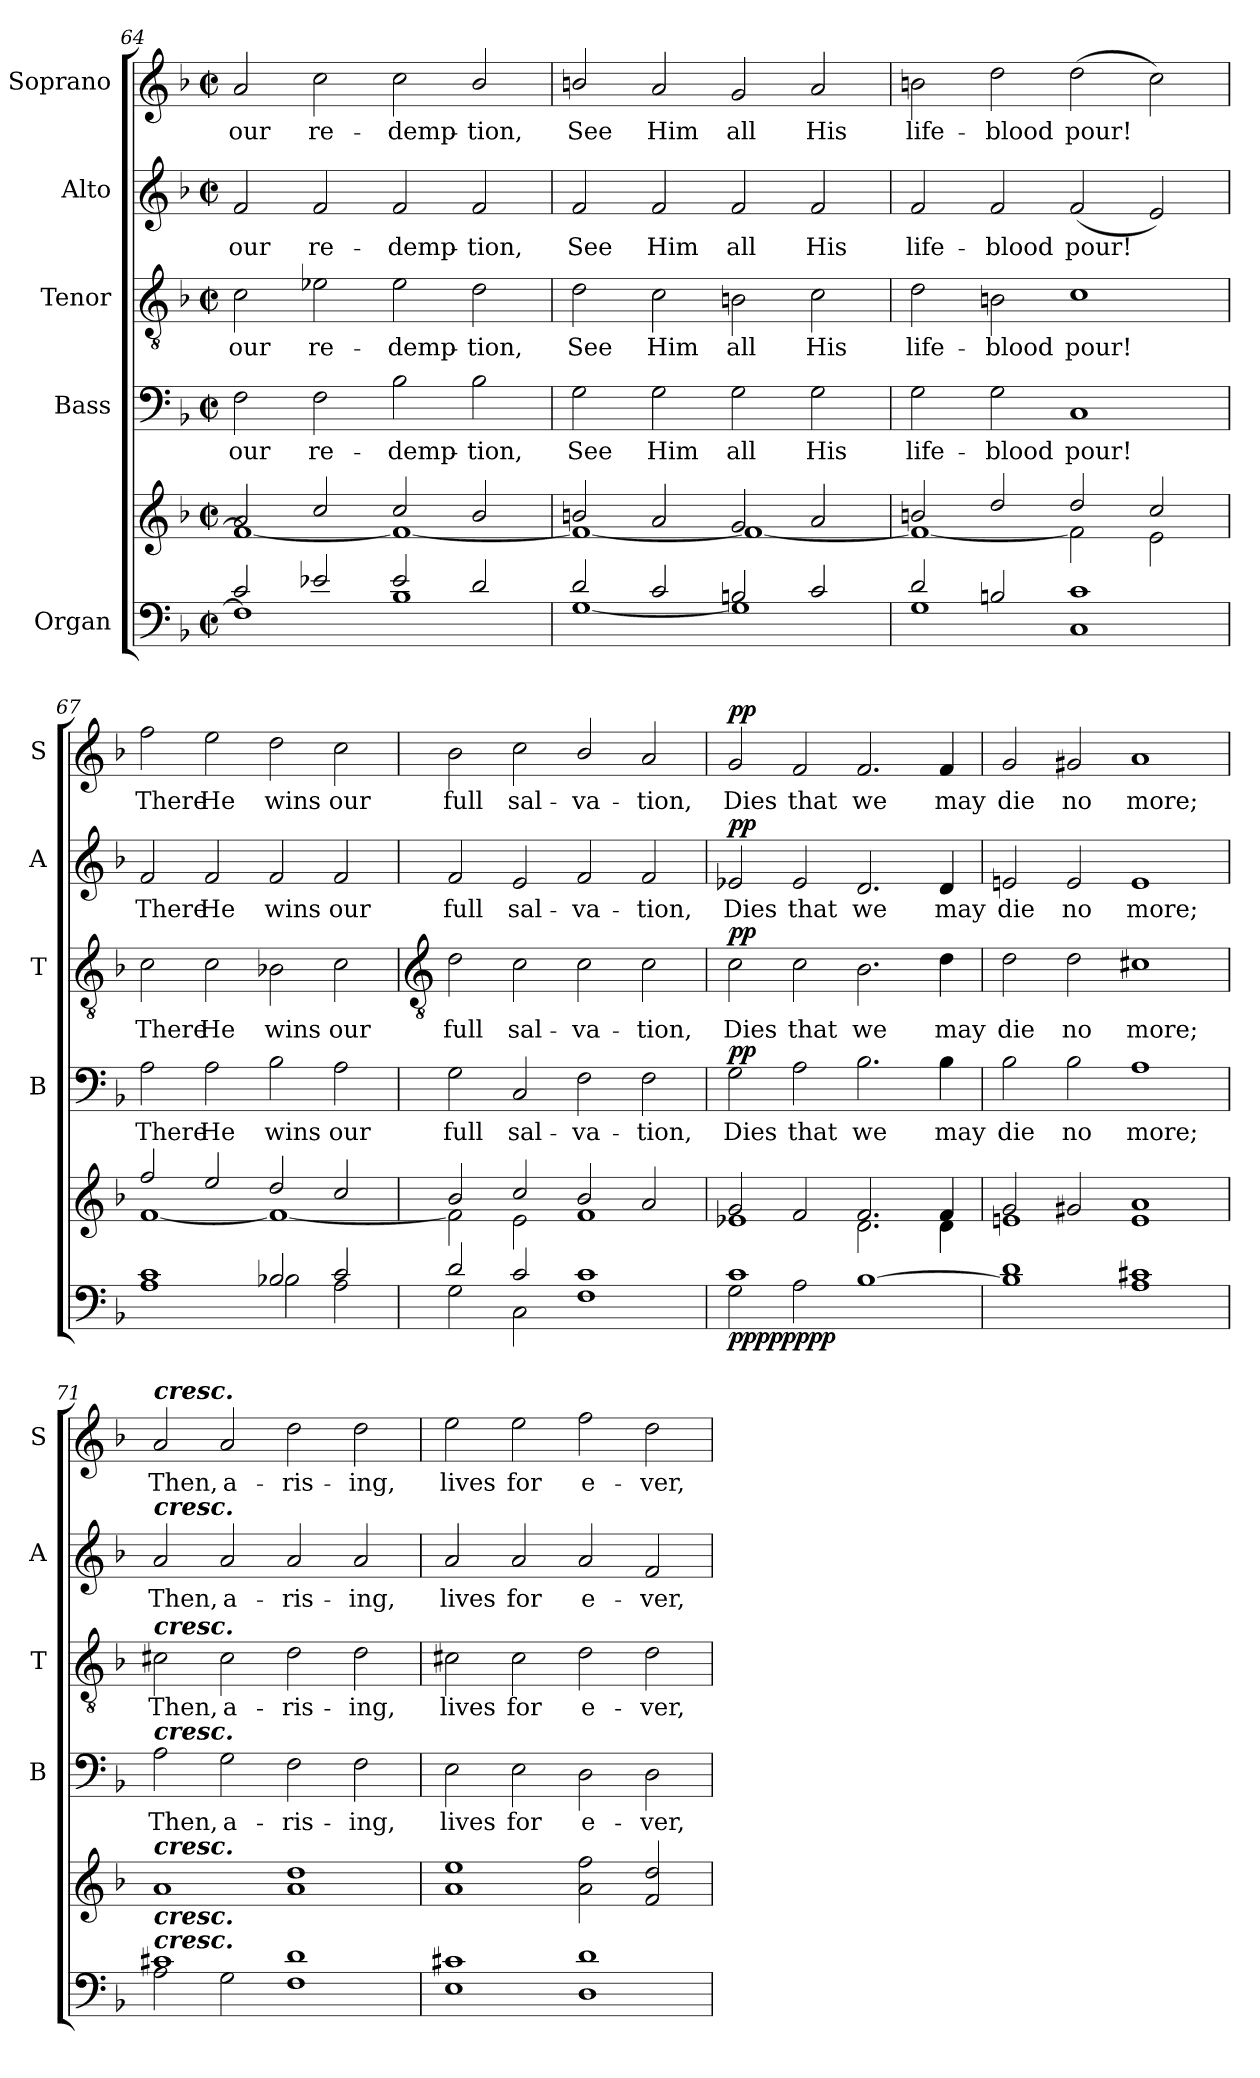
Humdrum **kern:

**kern	**kern	**dynam	**kern	**text	**dynam	**kern	**text	**dynam	**kern	**text	**dynam	**kern	**text	**dynam
*part5	*part5	*part5	*part4	*part4	*part4	*part3	*part3	*part3	*part2	*part2	*part2	*part1	*part1	*part1
*staff6	*staff5	*staff5/6	*staff4	*staff4	*staff4	*staff3	*staff3	*staff3	*staff2	*staff2	*staff2	*staff1	*staff1	*staff1
*I"Organ	*	*	*I"Bass	*	*	*I"Tenor	*	*	*I"Alto	*	*	*I"Soprano	*	*
*	*	*	*I'B	*	*	*I'T	*	*	*I'A	*	*	*I'S	*	*
*clefF4	*clefG2	*	*clefF4	*	*	*clefGv2	*	*	*clefG2	*	*	*clefG2	*	*
*k[b-]	*k[b-]	*	*k[b-]	*	*	*k[b-]	*	*	*k[b-]	*	*	*k[b-]	*	*
*F:	*F:	*	*F:	*	*	*F:	*	*	*F:	*	*	*F:	*	*
*M4/2	*M4/2	*	*M4/2	*	*	*M4/2	*	*	*M4/2	*	*	*M4/2	*	*
*met(c|)	*met(c|)	*	*met(c|)	*	*	*met(c|)	*	*	*met(c|)	*	*	*met(c|)	*	*
=64	=64	=64	=64	=64	=64	=64	=64	=64	=64	=64	=64	=64	=64	=64
*^	*^	*	*	*	*	*	*	*	*	*	*	*	*	*
!	!	!	!	!	!	!LO:LY:b	!	!	!LO:LY:b	!	!	!LO:LY:b	!	!	!LO:LY:b	!
2c/	1F\]	2a/	1f\_	.	2F	our	.	2c	our	.	2f	our	.	2a	our	.
!	!	!	!	!	!	!LO:LY:b	!	!	!LO:LY:b	!	!	!LO:LY:b	!	!	!LO:LY:b	!
2e-X/	.	2cc/	.	.	2F	re-	.	2e-X	re-	.	2f	re-	.	2cc	re-	.
!	!	!	!	!	!	!LO:LY:b	!	!	!LO:LY:b	!	!	!LO:LY:b	!	!	!LO:LY:b	!
2e-/	1B-\	2cc/	1f\_	.	2B-	-demp-	.	2e-	-demp-	.	2f	-demp-	.	2cc	-demp-	.
!	!	!	!	!	!	!LO:LY:b	!	!	!LO:LY:b	!	!	!LO:LY:b	!	!	!LO:LY:b	!
2d/	.	2b-/	.	.	2B-	-tion,	.	2d\	-tion,	.	2f	-tion,	.	2b-/	-tion,	.
=65	=65	=65	=65	=65	=65	=65	=65	=65	=65	=65	=65	=65	=65	=65	=65	=65
!	!	!	!	!	!	!LO:LY:b	!	!	!LO:LY:b	!	!	!LO:LY:b	!	!	!LO:LY:b	!
2d/	[1G\	2bn/	1f\_	.	2G	See	.	2d\	See	.	2f	See	.	2bn/	See	.
!	!	!	!	!	!	!LO:LY:b	!	!	!LO:LY:b	!	!	!LO:LY:b	!	!	!LO:LY:b	!
2c/	.	2a/	.	.	2G	Him	.	2c	Him	.	2f	Him	.	2a	Him	.
!	!	!	!	!	!	!LO:LY:b	!	!	!LO:LY:b	!	!	!LO:LY:b	!	!	!LO:LY:b	!
2Bn/	1G\]	2g/	1f\_	.	2G	all	.	2Bn	all	.	2f	all	.	2g	all	.
!	!	!	!	!	!	!LO:LY:b	!	!	!LO:LY:b	!	!	!LO:LY:b	!	!	!LO:LY:b	!
2c/	.	2a/	.	.	2G	His	.	2c	His	.	2f	His	.	2a	His	.
=66	=66	=66	=66	=66	=66	=66	=66	=66	=66	=66	=66	=66	=66	=66	=66	=66
!	!	!	!	!	!	!LO:LY:b	!	!	!LO:LY:b	!	!	!LO:LY:b	!	!	!LO:LY:b	!
2d/	1G\	2bn/	1f\_	.	2G	life-	.	2d	life-	.	2f	life-	.	2bn	life-	.
!	!	!	!	!	!	!LO:LY:b	!	!	!LO:LY:b	!	!	!LO:LY:b	!	!	!LO:LY:b	!
2Bn/	.	2dd/	.	.	2G	-blood	.	2Bn	-blood	.	2f	-blood	.	2dd	-blood	.
!	!	!	!	!	!	!LO:LY:b	!	!	!LO:LY:b	!	!	!LO:LY:b	!	!	!LO:LY:b	!
1c/	1C\	2dd/	2f\]	.	1C	pour!	.	1c	pour!	.	(<2f	pour!	.	(>2dd	pour!	.
.	.	2cc/	2e\	.	.	.	.	.	.	.	2e)	.	.	2cc)	.	.
=67	=67	=67	=67	=67	=67	=67	=67	=67	=67	=67	=67	=67	=67	=67	=67	=67
!	!	!	!	!	!	!LO:LY:b	!	!	!LO:LY:b	!	!	!LO:LY:b	!	!	!LO:LY:b	!
1c/	1A\	2ff/	[1f\	.	2A	There	.	2c	There	.	2f	There	.	2ff	There	.
!	!	!	!	!	!	!LO:LY:b	!	!	!LO:LY:b	!	!	!LO:LY:b	!	!	!LO:LY:b	!
.	.	2ee/	.	.	2A	He	.	2c	He	.	2f	He	.	2ee	He	.
!	!	!	!	!	!	!LO:LY:b	!	!	!LO:LY:b	!	!	!LO:LY:b	!	!	!LO:LY:b	!
2B-X/	2B-\	2dd/	1f\_	.	2B-	wins	.	2B-X	wins	.	2f	wins	.	2dd	wins	.
!	!	!	!	!	!	!LO:LY:b	!	!	!LO:LY:b	!	!	!LO:LY:b	!	!	!LO:LY:b	!
2c/	2A\	2cc/	.	.	2A	our	.	2c	our	.	2f	our	.	2cc	our	.
!!LO:LB:g=z
=68	=68	=68	=68	=68	=68	=68	=68	=68	=68	=68	=68	=68	=68	=68	=68	=68
*	*	*	*	*	*	*	*	*clefGv2	*	*	*	*	*	*	*	*
!	!	!	!	!	!	!LO:LY:b	!	!	!LO:LY:b	!	!	!LO:LY:b	!	!	!LO:LY:b	!
2d/	2G\	2b-/	2f\]	.	2G	full	.	2d	full	.	2f	full	.	2b-	full	.
!	!	!	!	!	!	!LO:LY:b	!	!	!LO:LY:b	!	!	!LO:LY:b	!	!	!LO:LY:b	!
2c/	2C\	2cc/	2e\	.	2C	sal-	.	2c	sal-	.	2e	sal-	.	2cc	sal-	.
!	!	!	!	!	!	!LO:LY:b	!	!	!LO:LY:b	!	!	!LO:LY:b	!	!	!LO:LY:b	!
1c/	1F\	2b-/	1f\	.	2F\	-va-	.	2c\	-va-	.	2f/	-va-	.	2b-/	-va-	.
!	!	!	!	!	!	!LO:LY:b	!	!	!LO:LY:b	!	!	!LO:LY:b	!	!	!LO:LY:b	!
.	.	2a/	.	.	2F	-tion,	.	2c	-tion,	.	2f	-tion,	.	2a	-tion,	.
=69	=69	=69	=69	=69	=69	=69	=69	=69	=69	=69	=69	=69	=69	=69	=69	=69
!	!	!	!	!LO:DY:b=2	!	!LO:LY:b	!	!	!LO:LY:b	!	!	!LO:LY:b	!	!	!LO:LY:b	!
!	!	!	!	!LO:DY:n=1:b=2	!	!	!	!	!	!	!	!	!	!	!	!
!	!	!	!	!LO:DY:n=2:b	!	!	!	!	!	!	!	!	!	!	!	!
!	!	!	!	!LO:DY:n=3:b	!	!	!LO:DY:b	!	!	!LO:DY:b	!	!	!LO:DY:b	!	!	!LO:DY:b
1c/	2G\	2g/	1e-X\	pp pp pp pp	2G	Dies	pp	2c	Dies	pp	2e-X	Dies	pp	2g	Dies	pp
!	!	!	!	!	!	!LO:LY:b	!	!	!LO:LY:b	!	!	!LO:LY:b	!	!	!LO:LY:b	!
.	2A\	2f/	.	.	2A	that	.	2c	that	.	2e-	that	.	2f	that	.
!	!	!	!	!	!	!LO:LY:b	!	!	!LO:LY:b	!	!	!LO:LY:b	!	!	!LO:LY:b	!
1ryy	[1B-\	2.f/	2.d\	.	2.B-	we	.	2.B-	we	.	2.d	we	.	2.f	we	.
!	!	!	!	!	!	!LO:LY:b	!	!	!LO:LY:b	!	!	!LO:LY:b	!	!	!LO:LY:b	!
.	.	4f/	4d\	.	4B-	may	.	4d	may	.	4d	may	.	4f	may	.
=70	=70	=70	=70	=70	=70	=70	=70	=70	=70	=70	=70	=70	=70	=70	=70	=70
!	!	!	!	!	!	!LO:LY:b	!	!	!LO:LY:b	!	!	!LO:LY:b	!	!	!LO:LY:b	!
1d/	1B-\]	2g/	1en\	.	2B-	die	.	2d	die	.	2en	die	.	2g	die	.
!	!	!	!	!	!	!LO:LY:b	!	!	!LO:LY:b	!	!	!LO:LY:b	!	!	!LO:LY:b	!
.	.	2g#X/	.	.	2B-	no	.	2d	no	.	2e	no	.	2g#X	no	.
!	!	!	!	!	!	!LO:LY:b	!	!	!LO:LY:b	!	!	!LO:LY:b	!	!	!LO:LY:b	!
1c#X/	1A\	1a/	1e\	.	1A	more;	.	1c#X	more;	.	1e	more;	.	1a	more;	.
=71	=71	=71	=71	=71	=71	=71	=71	=71	=71	=71	=71	=71	=71	=71	=71	=71
!	!	!	!	!	!	!	!	!	!	!	!	!	!	!LO:TX:a:Bi:t=cresc.	!	!
!	!	!	!	!	!	!	!	!	!	!	!LO:TX:a:Bi:t=cresc.	!	!	!	!	!
!	!	!	!	!	!	!	!	!LO:TX:a:Bi:t=cresc.	!	!	!	!	!	!	!	!
!	!	!	!	!	!LO:TX:a:Bi:t=cresc.	!	!	!	!	!	!	!	!	!	!	!
!	!	!LO:TX:a:Bi:t=cresc.	!	!	!	!	!	!	!	!	!	!	!	!	!	!
!LO:TX:a:Bi:t=cresc.	!	!	!	!	!	!	!	!	!	!	!	!	!	!	!	!
!LO:TX:a:Bi:t=cresc.	!	!	!	!	!	!	!	!	!	!	!	!	!	!	!	!
!	!	!	!	!	!	!LO:LY:b	!	!	!LO:LY:b	!	!	!LO:LY:b	!	!	!LO:LY:b	!
1c#X/	2A\	1a/	0ryy	.	2A	Then,	.	2c#X	Then,	.	2a	Then,	.	2a	Then,	.
!	!	!	!	!	!	!LO:LY:b	!	!	!LO:LY:b	!	!	!LO:LY:b	!	!	!LO:LY:b	!
.	2G\	.	.	.	2G	a-	.	2c#	a-	.	2a	a-	.	2a	a-	.
!	!	!	!	!	!	!LO:LY:b	!	!	!LO:LY:b	!	!	!LO:LY:b	!	!	!LO:LY:b	!
1d/	1F\	1a/ 1dd/	.	.	2F	-ris-	.	2d	-ris-	.	2a	-ris-	.	2dd	-ris-	.
!	!	!	!	!	!	!LO:LY:b	!	!	!LO:LY:b	!	!	!LO:LY:b	!	!	!LO:LY:b	!
.	.	.	.	.	2F	-ing,	.	2d	-ing,	.	2a	-ing,	.	2dd	-ing,	.
=72	=72	=72	=72	=72	=72	=72	=72	=72	=72	=72	=72	=72	=72	=72	=72	=72
!	!	!	!	!	!	!LO:LY:b	!	!	!LO:LY:b	!	!	!LO:LY:b	!	!	!LO:LY:b	!
1c#X/	1E\	1a/ 1ee/	0ryy	.	2E	lives	.	2c#X	lives	.	2a	lives	.	2ee	lives	.
!	!	!	!	!	!	!LO:LY:b	!	!	!LO:LY:b	!	!	!LO:LY:b	!	!	!LO:LY:b	!
.	.	.	.	.	2E	for	.	2c#	for	.	2a	for	.	2ee	for	.
!	!	!	!	!	!	!LO:LY:b	!	!	!LO:LY:b	!	!	!LO:LY:b	!	!	!LO:LY:b	!
1d/	1D\	2a\ 2ff\	.	.	2D\	e-	.	2d	e-	.	2a	e-	.	2ff	e-	.
!	!	!	!	!	!	!LO:LY:b	!	!	!LO:LY:b	!	!	!LO:LY:b	!	!	!LO:LY:b	!
.	.	2f/ 2dd/	.	.	2D	-ver,	.	2d	-ver,	.	2f	-ver,	.	2dd	-ver,	.
*v	*v	*	*	*	*	*	*	*	*	*	*	*	*	*	*	*
*	*v	*v	*	*	*	*	*	*	*	*	*	*	*	*	*
=	=	=	=	=	=	=	=	=	=	=	=	=	=	=
*-	*-	*-	*-	*-	*-	*-	*-	*-	*-	*-	*-	*-	*-	*-
